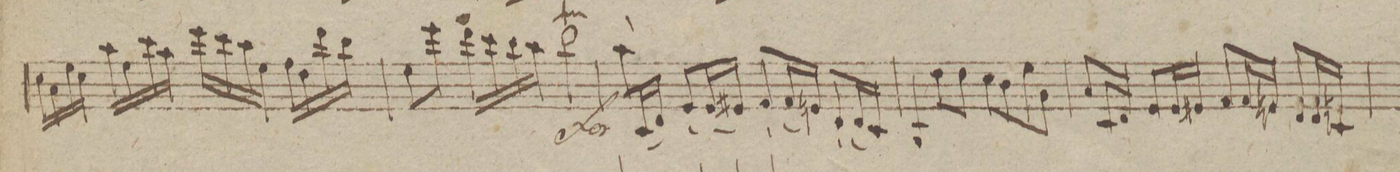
**kern	**dynam
*I"Violino. Principal	*
*clefG2	*
*k[f#c#g#]	*
*met(c)	*
*M4/4	*
16cc#\LL	.
16a\	.
16ee\	.
16cc#\JJ	.
16aa\LL	.
16ee\	.
16ccc#\	.
16aa\JJ	.
16eee\LL	.
16ccc#\	.
16aa\	.
16ee\JJ	.
16ff#\LL	.
16dd\	.
16ddd\	.
16bb\JJ	.
=29	=29
8ee\L	.
8eee\J	.
16ddd\LL	.
16ccc#\	.
16bb\	.
16aa\JJ	.
2bbT\	.
=30	=30
8aa`\L	f
(16c#/L	.
16d/JJ)	.
8e`/L	.
(16e/L	.
16e#X/JJ)	.
8f#`/L	.
(16f#/L	.
16en/JJ)	.
8d`/L	.
(16d/L	.
16c#/JJ)	.
=31	=31
4B/	.
8dd\L	.
8dd\J	.
8cc#\L	.
8b\	.
8ee\	.
8g#\J	.
=32	=32
8a/L	.
16c#/L	.
16d/JJ	.
8e/L	.
16e/L	.
16e#X/JJ	.
8f#/L	.
16f#/L	.
16en/JJ	.
8d/L	.
16d/L	.
16c#/JJ	.
=33	=33
*-	*-
